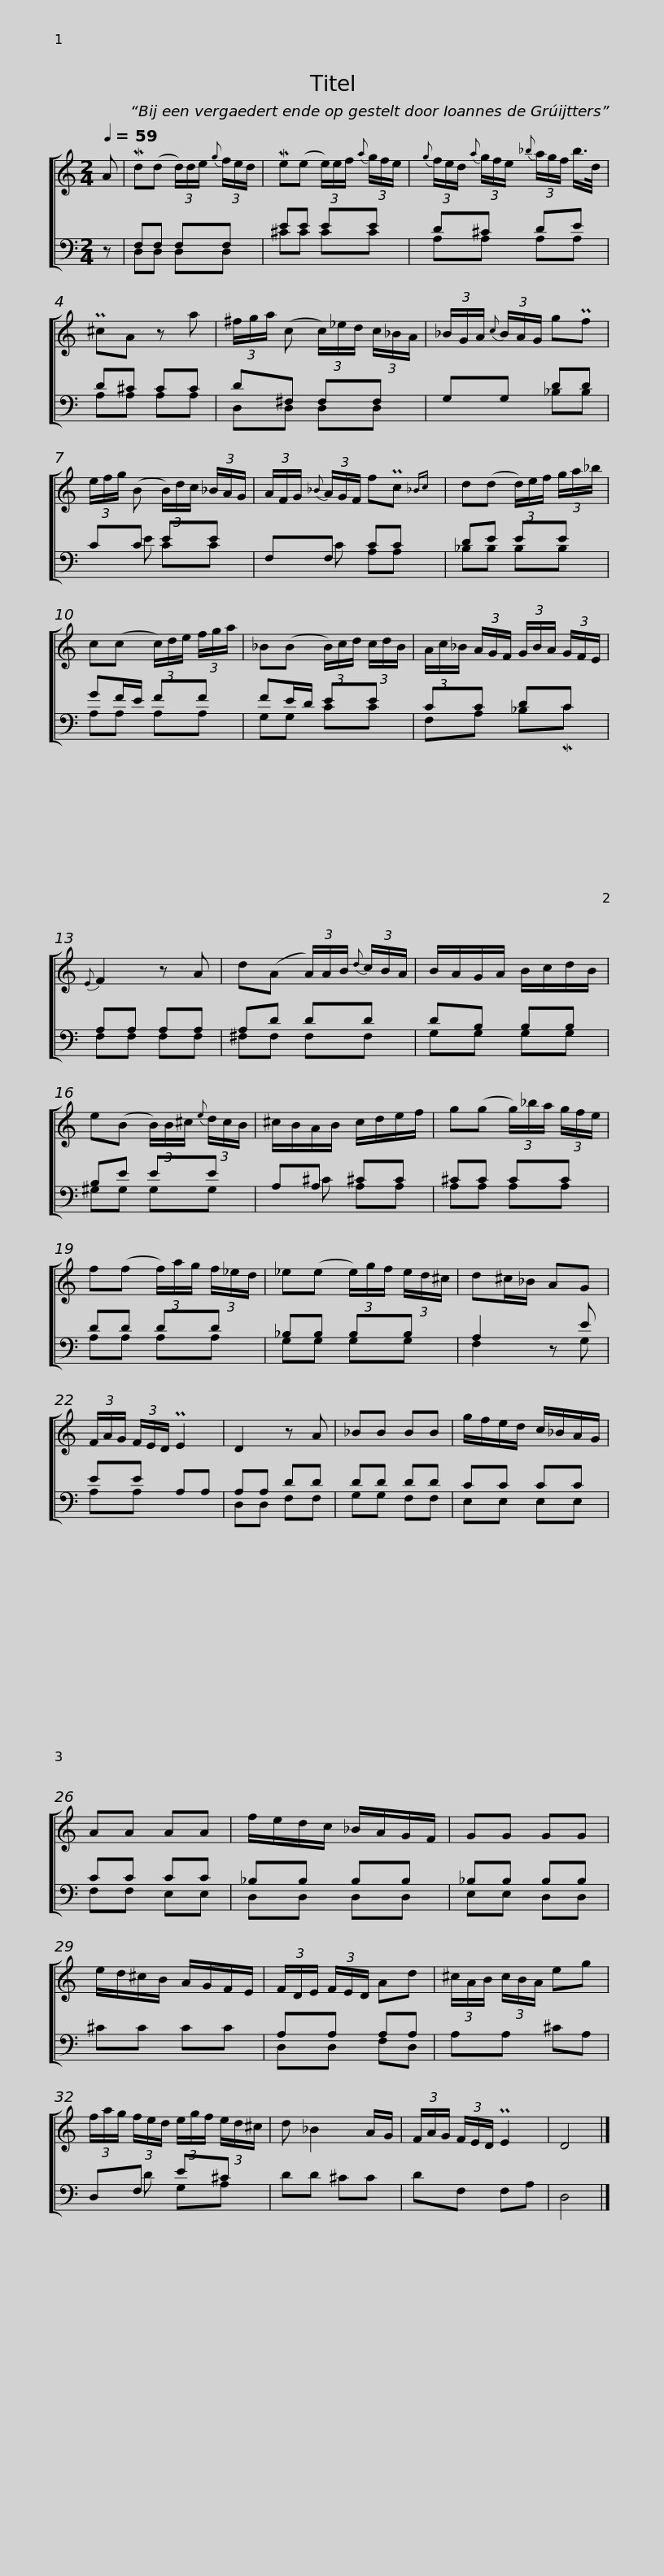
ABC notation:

X:1
%%score [ 1 ( 2 3 ) ]
L:1/8
Q:1/4=59
M:2/4
I:linebreak $
K:C
V:1 treble
V:2 bass
V:3 bass
V:1
 A | Md(d (3d/)d/e/{g} (3f/e/d/ | Me(e (3e/)e/f/{a} (3g/f/e/ |{g} (3f/e/d/{a} (3g/f/e/{_b} (3a/g/f/ b/>d/ | P^cA z a |$ %5
 (3^f/g/a/ (c (3c/)_e/d/ (3c/_B/A/ | (3_B/G/A/{c} (3B/A/G/ gPf | (3e/f/g/ (B (3B/)d/c/ (3_B/A/G/ | (3A/F/G/{_B} (3A/G/F/ fPc{_Bc} |$ d(d (3d/)e/f/ (3g/a/_b/ | %10
 c(c (3c/)d/e/ (3f/g/a/ | _B(B (3B/)c/d/ (3c/d/B/ | (3A/c/_B/ (3A/G/F/ (3G/B/A/ (3G/F/E/ |${E} F2 z A | d(A (3A/)A/B/{d} (3c/B/A/ | %15
 B/A/G/A/ B/c/d/B/ | e(B (3B/)B/^c/{e} (3d/c/B/ |$ ^c/B/A/B/ c/d/e/f/ | g(g (3g/)_b/a/ (3g/f/e/ | f(f (3f/)a/g/ (3f/_e/d/ | %20
 _e(e (3e/)g/f/ (3e/d/^c/ |$ d^c/_B/ AG | (3F/A/G/ (3F/E/D/ PE2 | D2 z A | _BB BB |$ %25
 g/f/e/d/ c/_B/A/G/ | AA AA | f/e/d/c/ _B/A/G/F/ | GG GG |$ e/d/^c/B/ A/G/F/E/ | %30
 (3F/D/E/ (3F/E/D/ Ad | (3^c/A/B/ (3c/B/A/ eg | (3f/a/g/ (3f/e/d/ (3e/g/f/ (3e/d/^c/ |$ d _B2 A/G/ | (3F/A/G/ (3F/E/D/ PE2 | %35
 D4 |] %36
V:2
 z | F,F, F,F, | EE EE | D^C DE | D^C CC |$ %5
 D^F, F,F, | G,G, DD | CC EE | F,F, CC |$ DE EE | %10
 GF/E/ FF | FE/D/ EE | CC DC |$ A,A, A,A, | A,D DD | %15
 DB, B,B, | B,E EE |$ A,A, ^CC | ^CC CC | DD DD | %20
 _B,B, B,B, |$ A,2 z E | EE A,A, | A,A, DD | DD DD |$ %25
 CC CC | CC CC | _B,B, B,B, | _B,B, B,B, |$ ^CC CC | %30
 A,A, A,A, | A,A, ^CA, | D,F, E^C |$ DD ^CC | DF, F,A, | %35
 D,4 |] %36
V:3
 x | D,D, D,D, | ^CC CC | A,A, A,A, | A,A, A,A, |$ %5
 D,D, D,D, | x2 _B,B, | x E CC | x C A,A, |$ _B,B, B,B, | %10
 A,A, A,A, | G,G, CC | F,A, _B,MC |$ F,F, F,F, | ^F,F, F,F, | %15
 G,G, G,G, | ^G,G, G,G, |$ x ^C A,A, | A,A, A,A, | A,A, A,A, | %20
 G,G, G,G, |$ F,2 x G, | A,A, x2 | D,D, F,F, | G,G, F,F, |$ %25
 E,E, E,E, | F,F, E,E, | D,D, D,D, | E,E, D,D, |$ x4 | %30
 D,D, F,D, | x4 | x D G,A, |$ x4 | x4 | %35
 x4 |] %36
